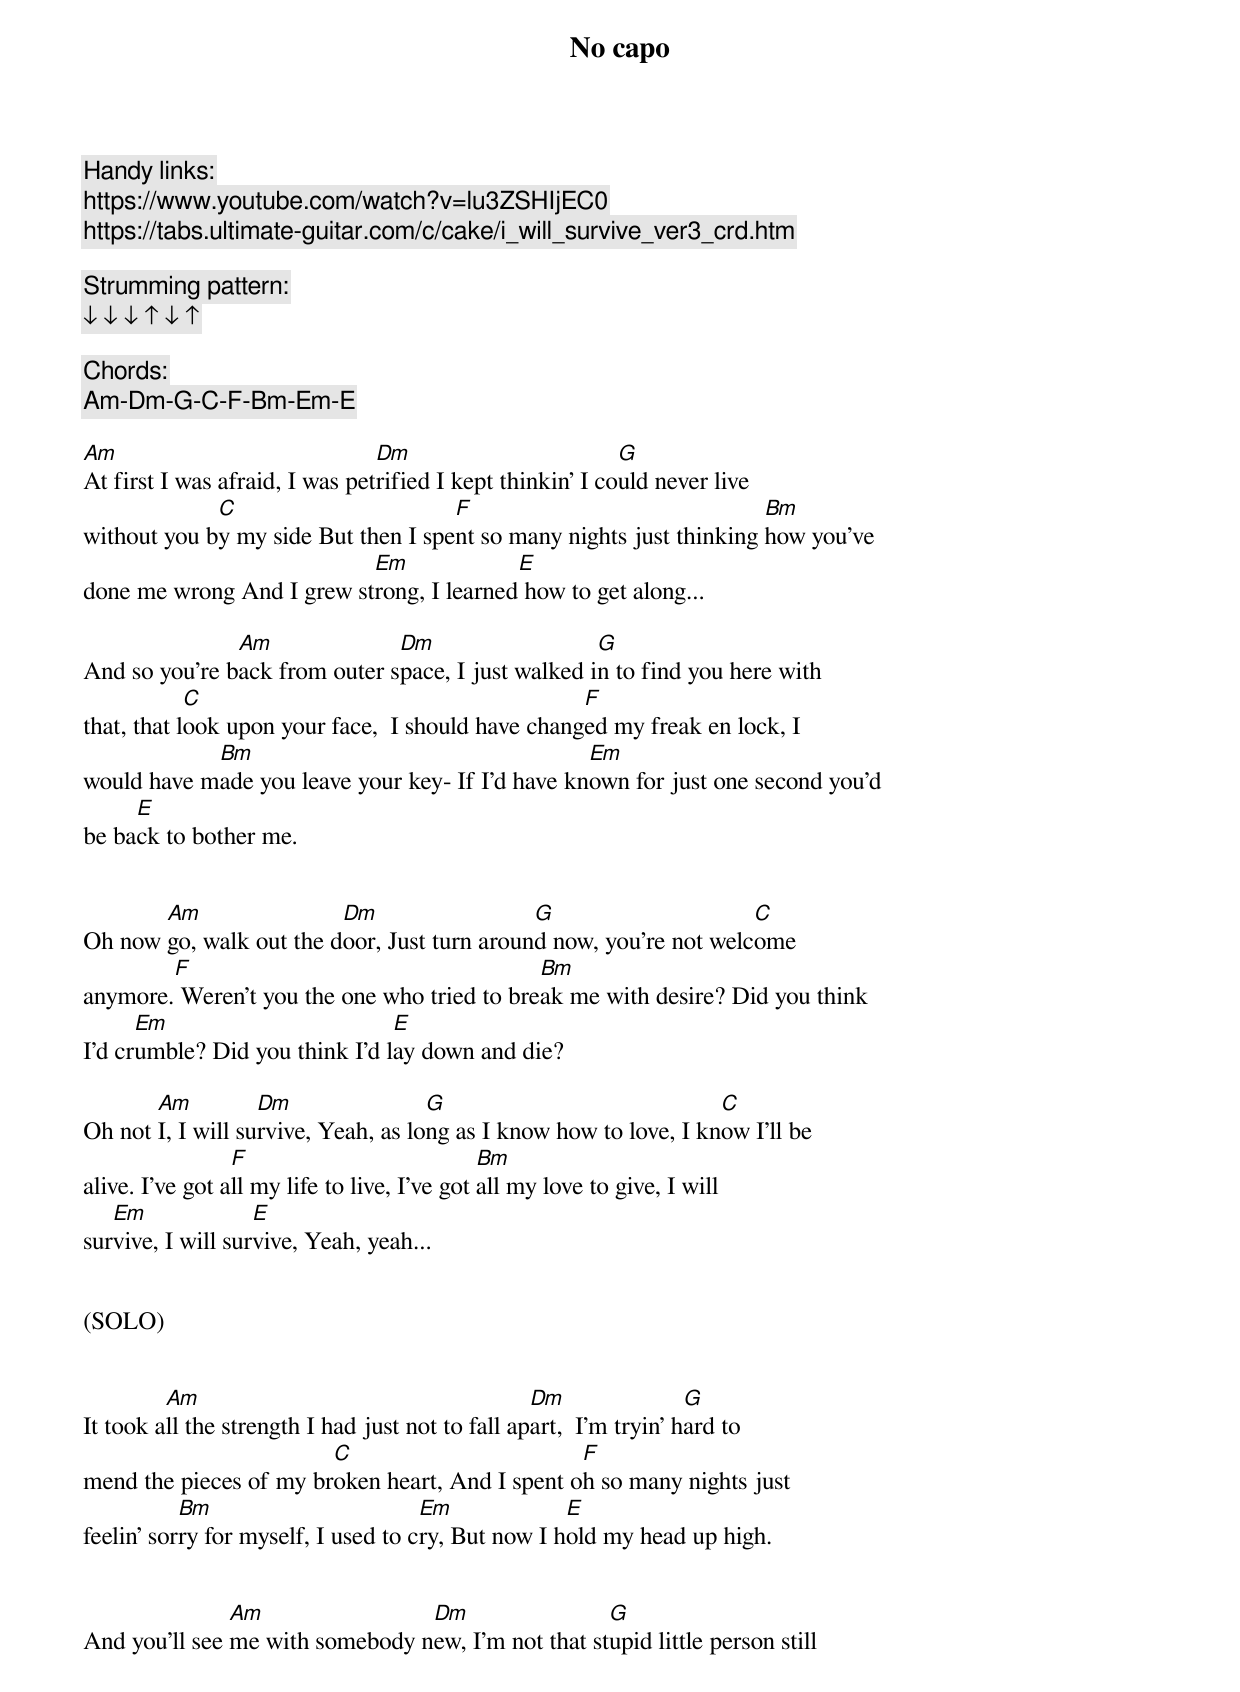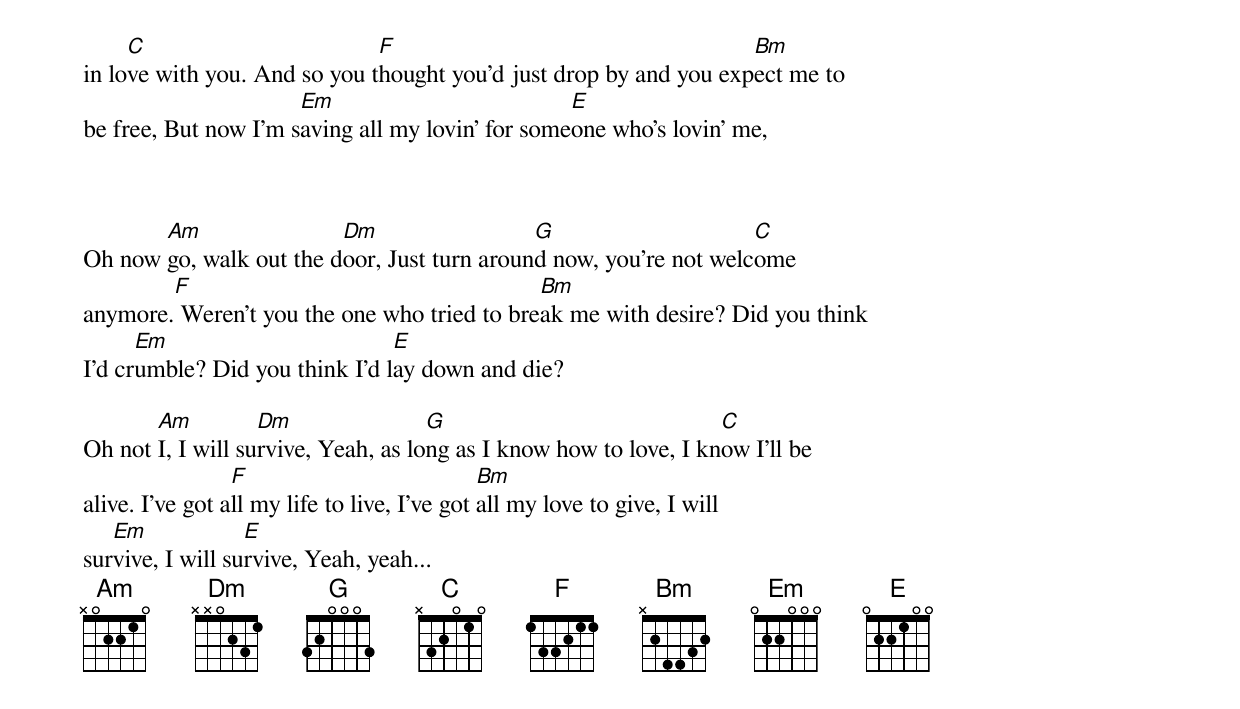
No capo

Handy links:
https://www.youtube.com/watch?v=lu3ZSHIjEC0
https://tabs.ultimate-guitar.com/c/cake/i_will_survive_ver3_crd.htm

Strumming pattern:
↓ ↓ ↓ ↑ ↓ ↑

Chords:
Am-Dm-G-C-F-Bm-Em-E

Am                              Dm                         G
At first I was afraid, I was petrified I kept thinkin' I could never live
             C                       F                               Bm
without you by my side But then I spent so many nights just thinking how you’ve
                           Em             E
done me wrong And I grew strong, I learned how to get along...

               Am              Dm                   G
And so you're back from outer space, I just walked in to find you here with
            C                                       F
that, that look upon your face,  I should have changed my freak en lock, I
            Bm                                    Em
would have made you leave your key- If I’d have known for just one second you'd
     E
be back to bother me.


       Am                Dm                  G                     C
Oh now go, walk out the door, Just turn around now, you're not welcome
        F                                    Bm
anymore. Weren't you the one who tried to break me with desire? Did you think
      Em                        E
I'd crumble? Did you think I'd lay down and die?

       Am          Dm                G                             C
Oh not I, I will survive, Yeah, as long as I know how to love, I know I'll be
                 F                            Bm
alive. I've got all my life to live, I've got all my love to give, I will
   Em              E
survive, I will survive, Yeah, yeah...


(SOLO)


         Am                                       Dm                G
It took all the strength I had just not to fall apart,  I’m tryin' hard to
                        C                        F
mend the pieces of my broken heart, And I spent oh so many nights just
           Bm                        Em             E
feelin' sorry for myself, I used to cry, But now I hold my head up high.


               Am                Dm                 G
And you’ll see me with somebody new, I'm not that stupid little person still
     C                        F                                    Bm
in love with you. And so you thought you’d just drop by and you expect me to
                      Em                          E
be free, But now I'm saving all my lovin' for someone who's lovin' me,



       Am                Dm                  G                     C
Oh now go, walk out the door, Just turn around now, you're not welcome
        F                                    Bm
anymore. Weren't you the one who tried to break me with desire? Did you think
      Em                        E
I'd crumble? Did you think I'd lay down and die?

       Am          Dm                G                             C
Oh not I, I will survive, Yeah, as long as I know how to love, I know I'll be
                 F                            Bm
alive. I've got all my life to live, I've got all my love to give, I will
   Em             E
survive, I will survive, Yeah, yeah...
